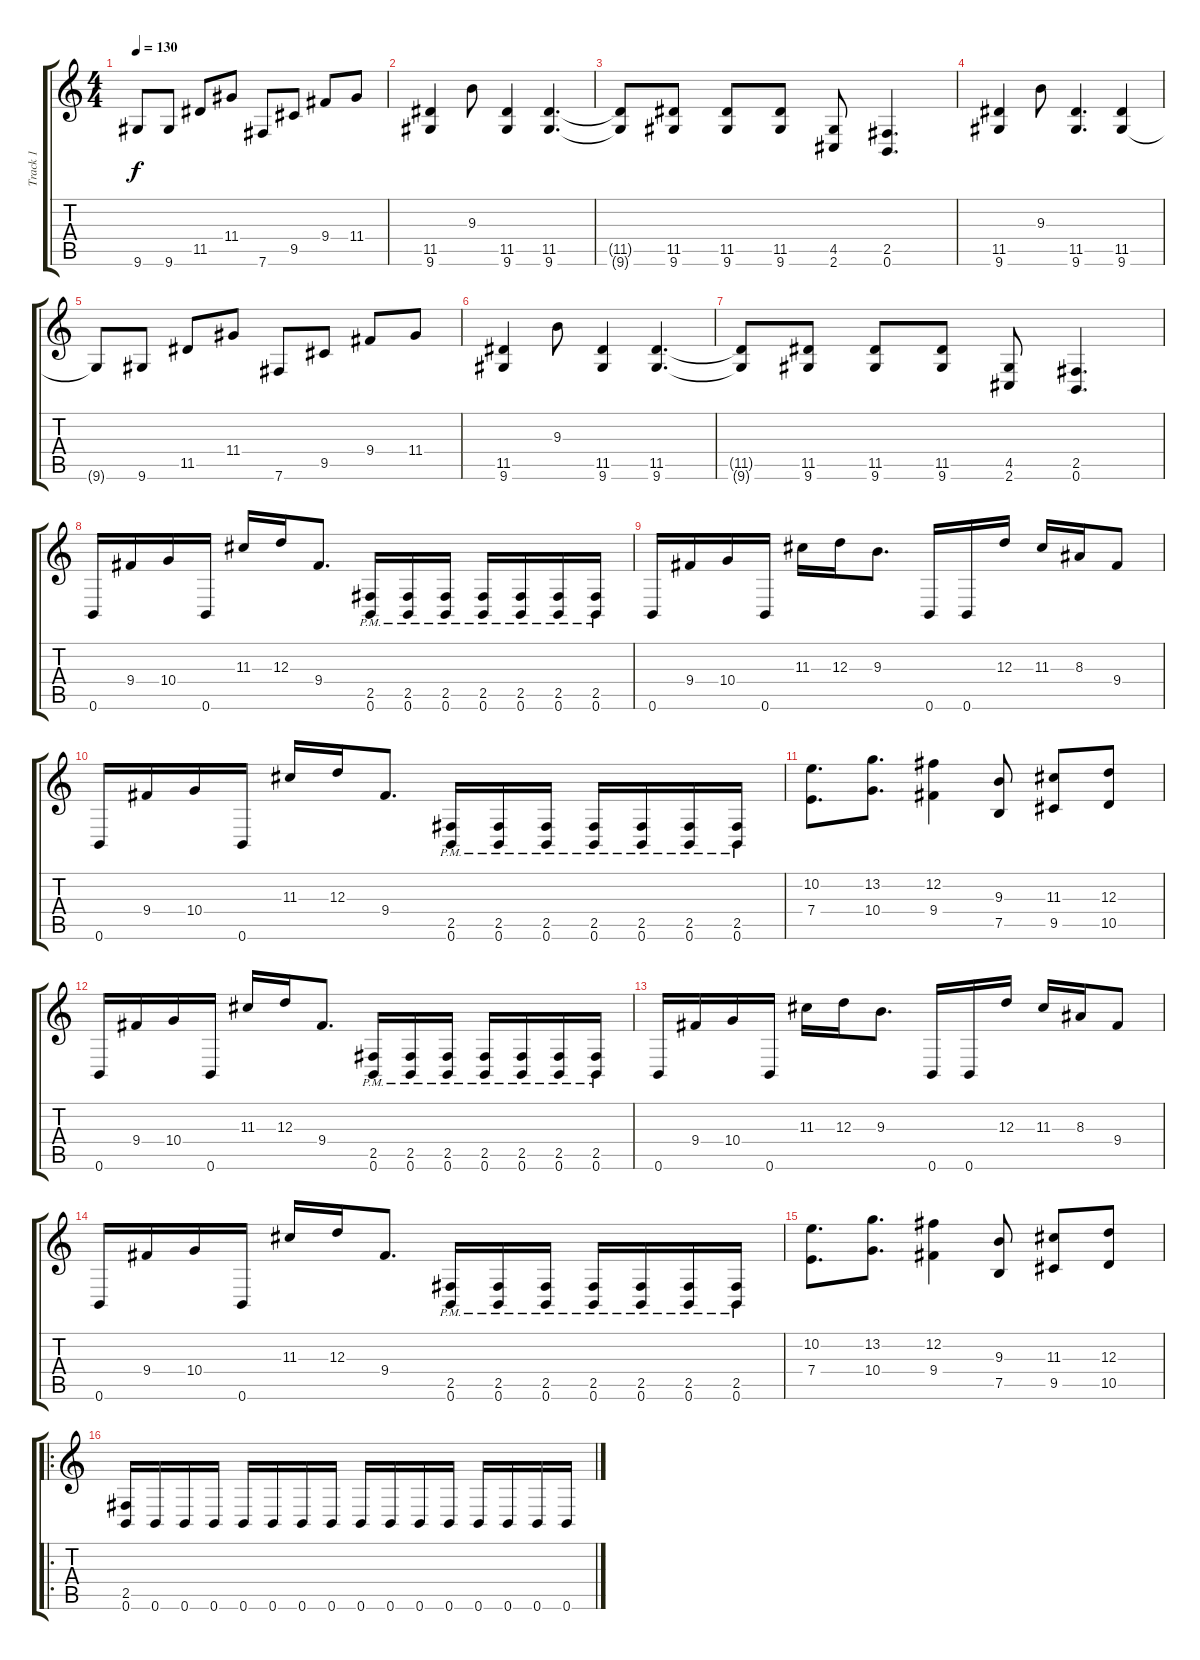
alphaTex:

\track ("Track 1" "Track 1") {instrument distortionguitar}
\staff {score tabs}
\tuning (B3 Gb3 D3 A2 E2 B1) {hide}
\ts (4 4)
\tempo 130
\clef g2
\ks c
9.6{t}.8{dy f} 9.6.8 11.5.8 11.4.8 7.6.8 9.5.8 9.4.8 11.4.8 |
(11.5 9.6).4 9.3.8 (11.5 9.6).4 (11.5 9.6).4{d} |
(11.5{t} 9.6{t}).8 (11.5 9.6).8 (11.5 9.6).8 (11.5 9.6).8 (4.5 2.6).8 (2.5 0.6).4{d} |
(11.5 9.6).4 9.3.8 (11.5 9.6).4{d} (11.5 9.6).4 |
9.6{t}.8 9.6.8 11.5.8 11.4.8 7.6.8 9.5.8 9.4.8 11.4.8 |
(11.5 9.6).4 9.3.8 (11.5 9.6).4 (11.5 9.6).4{d} |
(11.5{t} 9.6{t}).8 (11.5 9.6).8 (11.5 9.6).8 (11.5 9.6).8 (4.5 2.6).8 (2.5 0.6).4{d} |
0.6.16 9.4.16 10.4.16 0.6.16 11.3.16 12.3.16 9.4.8{d} (2.5{pm} 0.6{pm}).16 (2.5{pm} 0.6{pm}).16 (2.5{pm} 0.6{pm}).16 (2.5{pm} 0.6{pm}).16 (2.5{pm} 0.6{pm}).16 (2.5{pm} 0.6{pm}).16 (2.5{pm} 0.6{pm}).16 |
0.6.16 9.4.16 10.4.16 0.6.16 11.3.16 12.3.16 9.3.8{d} 0.6.16 0.6.16 12.3.16 11.3.16 8.3.16 9.4.8 |
0.6.16 9.4.16 10.4.16 0.6.16 11.3.16 12.3.16 9.4.8{d} (2.5{pm} 0.6{pm}).16 (2.5{pm} 0.6{pm}).16 (2.5{pm} 0.6{pm}).16 (2.5{pm} 0.6{pm}).16 (2.5{pm} 0.6{pm}).16 (2.5{pm} 0.6{pm}).16 (2.5{pm} 0.6{pm}).16 |
(10.2 7.4).8{d} (13.2 10.4).8{d} (12.2 9.4).4 (9.3 7.5).8 (11.3 9.5).8 (12.3 10.5).8 |
0.6.16 9.4.16 10.4.16 0.6.16 11.3.16 12.3.16 9.4.8{d} (2.5{pm} 0.6{pm}).16 (2.5{pm} 0.6{pm}).16 (2.5{pm} 0.6{pm}).16 (2.5{pm} 0.6{pm}).16 (2.5{pm} 0.6{pm}).16 (2.5{pm} 0.6{pm}).16 (2.5{pm} 0.6{pm}).16 |
0.6.16 9.4.16 10.4.16 0.6.16 11.3.16 12.3.16 9.3.8{d} 0.6.16 0.6.16 12.3.16 11.3.16 8.3.16 9.4.8 |
0.6.16 9.4.16 10.4.16 0.6.16 11.3.16 12.3.16 9.4.8{d} (2.5{pm} 0.6{pm}).16 (2.5{pm} 0.6{pm}).16 (2.5{pm} 0.6{pm}).16 (2.5{pm} 0.6{pm}).16 (2.5{pm} 0.6{pm}).16 (2.5{pm} 0.6{pm}).16 (2.5{pm} 0.6{pm}).16 |
(10.2 7.4).8{d} (13.2 10.4).8{d} (12.2 9.4).4 (9.3 7.5).8 (11.3 9.5).8 (12.3 10.5).8 |
\ro
(2.5 0.6).16 0.6.16 0.6.16 0.6.16 0.6.16 0.6.16 0.6.16 0.6.16 0.6.16 0.6.16 0.6.16 0.6.16 0.6.16 0.6.16 0.6.16 0.6.16
